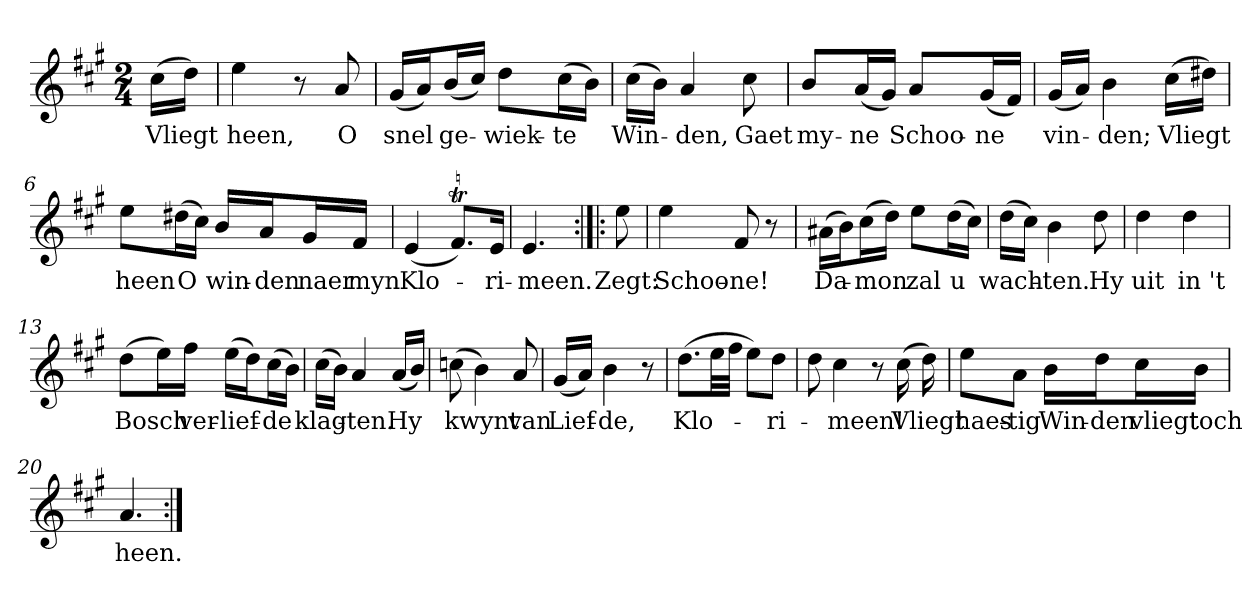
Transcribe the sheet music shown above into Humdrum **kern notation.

**kern	**text
*part1	*part1
*staff1	*staff1
*clefG2	*
*k[f#c#g#]	*
*A:	*
*M2/4	*
*MM120	*
=	=
(16cc#\LL	Vliegt
16dd\JJ)	.
=1	=1
4ee	heen,
8r	.
8a	O
=2	=2
(16g#/LL	snel
16a/J)	.
(16b/L	ge-
16cc#/JJ)	.
8dd\L	-wiek-
(16cc#\L	-te
16b\JJ)	.
=3	=3
(16cc#\LL	Win-
16b\JJ)	.
4a	-den,
8cc#	Gaet
=4	=4
8b/L	my-
(16a/L	-ne
16g#/JJ)	.
8a/L	Schoo-
(16g#/L	-ne
16f#/JJ)	.
=5	=5
(16g#/LL	vin-
16a/JJ)	.
4b	-den;
(16cc#\LL	Vliegt
16dd#X\JJ)	.
=6	=6
8ee\L	heen
(16dd#X\L	O
16cc#\JJ)	.
16b/LL	win-
16a/J	-den
16g#/L	naer
16f#/JJ	myn
=7	=7
(4e	Klo-
8.f#t/L)	.
16e/Jk	-ri-
=8	=8
4.e	-meen.
=:|!|:	=:|!|:
8ee	Zegt:
=9	=9
4ee	Schoo-
8f#	-ne!
8r	.
=10	=10
(16a#X\LL	Da-
16b\J)	.
(16cc#\L	-mon
16dd\JJ)	.
8ee\L	zal
(16dd\L	u
16cc#\JJ)	.
=11	=11
(16dd\LL	wach-
16cc#\JJ)	.
4b	-ten.
8dd	Hy
=12	=12
4dd	uit
4dd	in 't
=13	=13
(8dd\L	Bosch
16ee\L)	.
16ff#\JJ	ver-
(16ee\LL	-lief-
16dd\J)	.
(16cc#\L	-de
16b\JJ)	.
=14	=14
(16cc#\LL	klag-
16b\JJ)	.
4a	-ten.
(16a/LL	Hy
16b/JJ)	.
=15	=15
(8ccn	kwynt
4b)	.
8a	van
=16	=16
(16g#/LL	Lief-
16a/JJ)	.
4b	-de,
8r	.
=17	=17
(8.dd\L	Klo-
32ee\LL	.
32ff#\JJJ	.
8ee\L)	.
8dd\J	-ri-
=18	=18
8dd	.
4cc#	-meen!
8r	.
(16cc#	Vliegt
16dd)	.
=19	=19
8ee\L	haes-
8a\J	-tig
16b\LL	Win-
16dd\J	-den
16cc#\L	vliegt
16b\JJ	toch
=20	=20
4.a	heen.
=:|!	=:|!
*-	*-
